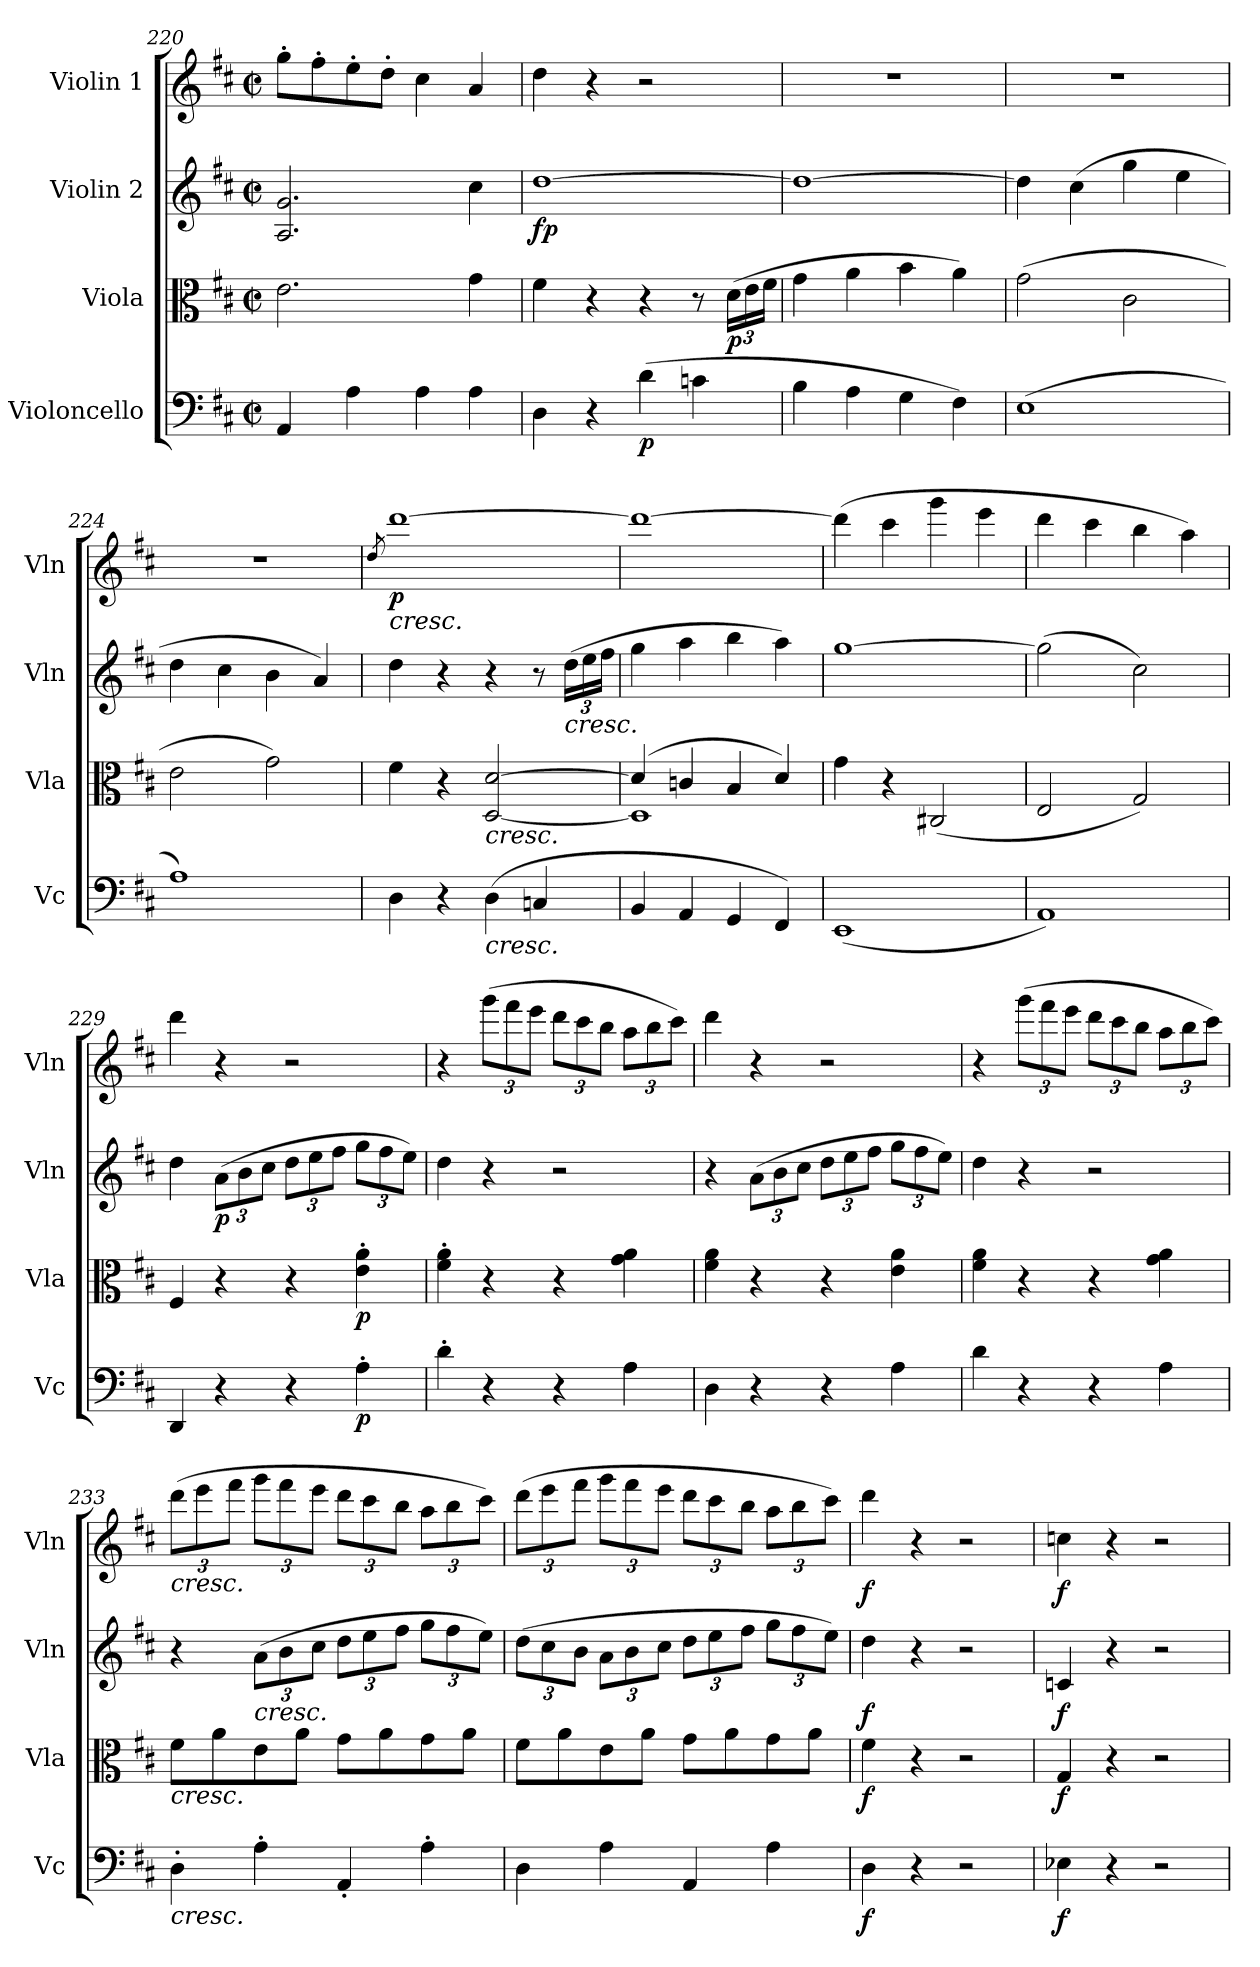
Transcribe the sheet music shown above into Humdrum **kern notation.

**kern	**dynam	**kern	**dynam	**kern	**dynam	**kern	**dynam
*part4	*part4	*part3	*part3	*part2	*part2	*part1	*part1
*staff4	*staff4	*staff3	*staff3	*staff2	*staff2	*staff1	*staff1
*I"Violoncello	*	*I"Viola	*	*I"Violin 2	*	*I"Violin 1	*
*I'Vc	*	*I'Vla	*	*I'Vln	*	*I'Vln	*
*clefF4	*	*clefC3	*	*clefG2	*	*clefG2	*
*k[f#c#]	*	*k[f#c#]	*	*k[f#c#]	*	*k[f#c#]	*
*M2/2	*	*M2/2	*	*M2/2	*	*M2/2	*
*met(c|)	*	*met(c|)	*	*met(c|)	*	*met(c|)	*
=220	=220	=220	=220	=220	=220	=220	=220
4AA/	.	2.e\	.	2.A/ 2.g/	.	8gg'\L	.
.	.	.	.	.	.	8ff#'\	.
4A\	.	.	.	.	.	8ee'\	.
.	.	.	.	.	.	8dd'\J	.
4A\	.	.	.	.	.	4cc#\	.
4A\	.	4g\	.	4cc#\	.	4a/	.
=221	=221	=221	=221	=221	=221	=221	=221
!	!	!	!	!	!LO:DY:b	!	!
4D\	.	4f#\	.	[1dd	fp	4dd\	.
4r	.	4r	.	.	.	4r	.
!	!LO:DY:b	!	!	!	!	!	!
(4d\	p	4r	.	.	.	2r	.
4cn\	.	8r	.	.	.	.	.
*	*	*Xbrackettup	*	*	*	*	*
!	!	!	!LO:DY:b	!	!	!	!
.	.	(24d\LL	p	.	.	.	.
.	.	24e\	.	.	.	.	.
.	.	24f#\JJ	.	.	.	.	.
=222	=222	=222	=222	=222	=222	=222	=222
4B\	.	4g\	.	1dd_	.	1r	.
4A\	.	4a\	.	.	.	.	.
4G\	.	4b\	.	.	.	.	.
4F#\)	.	4a\)	.	.	.	.	.
=223	=223	=223	=223	=223	=223	=223	=223
(1E	.	(2g\	.	4dd\]	.	1r	.
.	.	.	.	(4cc#\	.	.	.
.	.	2c#\	.	4gg\	.	.	.
.	.	.	.	4ee\	.	.	.
=224	=224	=224	=224	=224	=224	=224	=224
1A)	.	2e\	.	4dd\	.	1r	.
.	.	.	.	4cc#\	.	.	.
.	.	2g\)	.	4b\	.	.	.
.	.	.	.	4a/)	.	.	.
!!LO:LB:g=z
=225	=225	=225	=225	=225	=225	=225	=225
.	.	.	.	.	.	8qdd/	.
!	!	!	!	!	!	!LO:TX:b:i:t=cresc.	!
!	!	!	!	!	!	!	!LO:DY:b
4D\	.	4f#\	.	4dd\	.	[1ddd	p
4r	.	4r	.	4r	.	.	.
!	!	!LO:TX:b:i:t=cresc.	!	!	!	!	!
!LO:TX:b:i:t=cresc.	!	!	!	!	!	!	!
(4D\	.	[<2D/ [2d/	.	4r	.	.	.
4Cn/	.	.	.	8r	.	.	.
*	*	*	*	*Xbrackettup	*	*	*
!	!	!	!	!LO:TX:b:i:t=cresc.	!	!	!
.	.	.	.	(24dd\LL	.	.	.
.	.	.	.	24ee\	.	.	.
.	.	.	.	24ff#\JJ	.	.	.
!!LO:LB:g=z
=226	=226	=226	=226	=226	=226	=226	=226
*	*	*^	*	*	*	*	*
4BB/	.	(4d/]	1D]	.	4gg\	.	1ddd_	.
4AA/	.	4cn/	.	.	4aa\	.	.	.
4GG/	.	4B/	.	.	4bb\	.	.	.
4FF#/)	.	4d/)	.	.	4aa\)	.	.	.
*	*	*v	*v	*	*	*	*	*
=227	=227	=227	=227	=227	=227	=227	=227
(1EE	.	4g\	.	[1gg	.	(4ddd\]	.
.	.	4r	.	.	.	4ccc#\	.
.	.	(2C#X/	.	.	.	4ggg\	.
.	.	.	.	.	.	4eee\	.
=228	=228	=228	=228	=228	=228	=228	=228
1AA)	.	2E/	.	(2gg\]	.	4ddd\	.
.	.	.	.	.	.	4ccc#\	.
.	.	2G/)	.	2cc#\)	.	4bb\	.
.	.	.	.	.	.	4aa\)	.
=229	=229	=229	=229	=229	=229	=229	=229
4DD/	.	4F#/	.	4dd\	.	4ddd\	.
!	!	!	!	!	!LO:DY:b	!	!
4r	.	4r	.	(12a\L	p	4r	.
.	.	.	.	12b\	.	.	.
.	.	.	.	12cc#\J	.	.	.
4r	.	4r	.	12dd\L	.	2r	.
.	.	.	.	12ee\	.	.	.
.	.	.	.	12ff#\J	.	.	.
!	!LO:DY:b	!	!LO:DY:b	!	!	!	!
4A'\	p	4e\' 4a\'	p	12gg\L	.	.	.
.	.	.	.	12ff#\	.	.	.
.	.	.	.	12ee\J)	.	.	.
=230	=230	=230	=230	=230	=230	=230	=230
4d'\	.	4f#\' 4a\'	.	4dd\	.	4r	.
*	*	*	*	*	*	*Xbrackettup	*
4r	.	4r	.	4r	.	(12ggg\L	.
.	.	.	.	.	.	12fff#\	.
.	.	.	.	.	.	12eee\J	.
4r	.	4r	.	2r	.	12ddd\L	.
.	.	.	.	.	.	12ccc#\	.
.	.	.	.	.	.	12bb\J	.
4A\	.	4g\ 4a\	.	.	.	12aa\L	.
.	.	.	.	.	.	12bb\	.
.	.	.	.	.	.	12ccc#\J)	.
=231	=231	=231	=231	=231	=231	=231	=231
4D\	.	4f#\ 4a\	.	4r	.	4ddd\	.
4r	.	4r	.	(12a\L	.	4r	.
.	.	.	.	12b\	.	.	.
.	.	.	.	12cc#\J	.	.	.
4r	.	4r	.	12dd\L	.	2r	.
.	.	.	.	12ee\	.	.	.
.	.	.	.	12ff#\J	.	.	.
4A\	.	4e\ 4a\	.	12gg\L	.	.	.
.	.	.	.	12ff#\	.	.	.
.	.	.	.	12ee\J)	.	.	.
!!LO:LB:g=z
=232	=232	=232	=232	=232	=232	=232	=232
4d\	.	4f#\ 4a\	.	4dd\	.	4r	.
4r	.	4r	.	4r	.	(12ggg\L	.
.	.	.	.	.	.	12fff#\	.
.	.	.	.	.	.	12eee\J	.
4r	.	4r	.	2r	.	12ddd\L	.
.	.	.	.	.	.	12ccc#\	.
.	.	.	.	.	.	12bb\J	.
4A\	.	4g\ 4a\	.	.	.	12aa\L	.
.	.	.	.	.	.	12bb\	.
.	.	.	.	.	.	12ccc#\J)	.
!!LO:PB:g=z
=233	=233	=233	=233	=233	=233	=233	=233
!	!	!	!	!	!	!LO:TX:b:i:t=cresc.	!
!	!	!LO:TX:b:i:t=cresc.	!	!	!	!	!
!LO:TX:b:i:t=cresc.	!	!	!	!	!	!	!
4D'\	.	8f#\L	.	4r	.	(12ddd\L	.
.	.	.	.	.	.	12eee\	.
.	.	8a\	.	.	.	.	.
.	.	.	.	.	.	12fff#\J	.
!	!	!	!	!LO:TX:b:i:t=cresc.	!	!	!
4A'\	.	8e\	.	(12a\L	.	12ggg\L	.
.	.	.	.	12b\	.	12fff#\	.
.	.	8a\J	.	.	.	.	.
.	.	.	.	12cc#\J	.	12eee\J	.
4AA'/	.	8g\L	.	12dd\L	.	12ddd\L	.
.	.	.	.	12ee\	.	12ccc#\	.
.	.	8a\	.	.	.	.	.
.	.	.	.	12ff#\J	.	12bb\J	.
4A'\	.	8g\	.	12gg\L	.	12aa\L	.
.	.	.	.	12ff#\	.	12bb\	.
.	.	8a\J	.	.	.	.	.
.	.	.	.	12ee\J)	.	12ccc#\J)	.
=234	=234	=234	=234	=234	=234	=234	=234
4D\	.	8f#\L	.	(12dd\L	.	(12ddd\L	.
.	.	.	.	12cc#\	.	12eee\	.
.	.	8a\	.	.	.	.	.
.	.	.	.	12b\J	.	12fff#\J	.
4A\	.	8e\	.	12a\L	.	12ggg\L	.
.	.	.	.	12b\	.	12fff#\	.
.	.	8a\J	.	.	.	.	.
.	.	.	.	12cc#\J	.	12eee\J	.
4AA/	.	8g\L	.	12dd\L	.	12ddd\L	.
.	.	.	.	12ee\	.	12ccc#\	.
.	.	8a\	.	.	.	.	.
.	.	.	.	12ff#\J	.	12bb\J	.
4A\	.	8g\	.	12gg\L	.	12aa\L	.
.	.	.	.	12ff#\	.	12bb\	.
.	.	8a\J	.	.	.	.	.
.	.	.	.	12ee\J)	.	12ccc#\J)	.
=235	=235	=235	=235	=235	=235	=235	=235
!	!LO:DY:b	!	!LO:DY:b	!	!LO:DY:b	!	!LO:DY:b
4D\	f	4f#\	f	4dd\	f	4ddd\	f
4r	.	4r	.	4r	.	4r	.
2r	.	2r	.	2r	.	2r	.
=236	=236	=236	=236	=236	=236	=236	=236
!	!LO:DY:b	!	!LO:DY:b	!	!LO:DY:b	!	!LO:DY:b
4E-X\	f	4G/	f	4cn/	f	4ccn\	f
4r	.	4r	.	4r	.	4r	.
2r	.	2r	.	2r	.	2r	.
=	=	=	=	=	=	=	=
*-	*-	*-	*-	*-	*-	*-	*-
